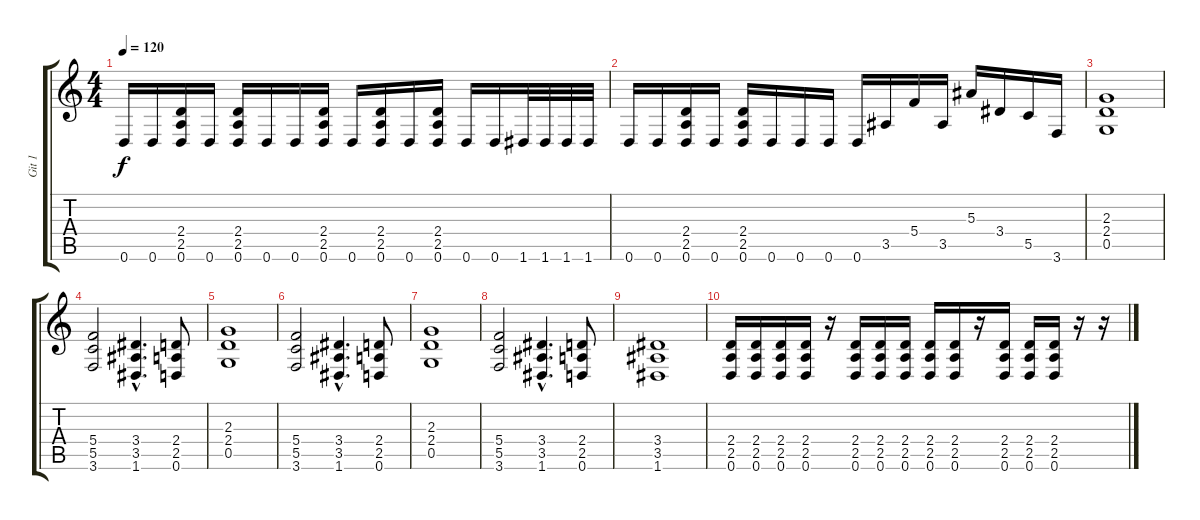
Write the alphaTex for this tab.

\track ("Git 1" "Git 1") {instrument distortionguitar}
\staff {score tabs}
\tuning (D4 A3 F3 C3 G2 D2) {hide}
\ts (4 4)
\tempo 120
\clef g2
\ks c
0.6.16{dy f} 0.6.16 (2.4 2.5 0.6).16 0.6.16 (2.4 2.5 0.6).16 0.6.16 0.6.16 (2.4 2.5 0.6).16 0.6.16 (2.4 2.5 0.6).16 0.6.16 (2.4 2.5 0.6).16 0.6.16 0.6.16 1.6.32 1.6.32 1.6.32 1.6.32 |
0.6.16 0.6.16 (2.4 2.5 0.6).16 0.6.16 (2.4 2.5 0.6).16 0.6.16 0.6.16 0.6.16 0.6.16 3.5.16 5.4.16 3.5.16 5.3.16 3.4.16 5.5.16 3.6.16 |
(2.3 2.4 0.5).1 |
(5.4 5.5 3.6).2 (3.4{hac} 3.5{hac} 1.6{hac}).4{d} (2.4 2.5 0.6).8 |
(2.3 2.4 0.5).1 |
(5.4 5.5 3.6).2 (3.4{hac} 3.5{hac} 1.6{hac}).4{d} (2.4 2.5 0.6).8 |
(2.3 2.4 0.5).1 |
(5.4 5.5 3.6).2 (3.4{hac} 3.5{hac} 1.6{hac}).4{d} (2.4 2.5 0.6).8 |
(3.4 3.5 1.6).1 |
(2.4 2.5 0.6).16 (2.4 2.5 0.6).16 (2.4 2.5 0.6).16 (2.4 2.5 0.6).16 r.16 (2.4 2.5 0.6).16 (2.4 2.5 0.6).16 (2.4 2.5 0.6).16 (2.4 2.5 0.6).16 (2.4 2.5 0.6).16 r.16 (2.4 2.5 0.6).16 (2.4 2.5 0.6).16 (2.4 2.5 0.6).16 r.16 r.16
